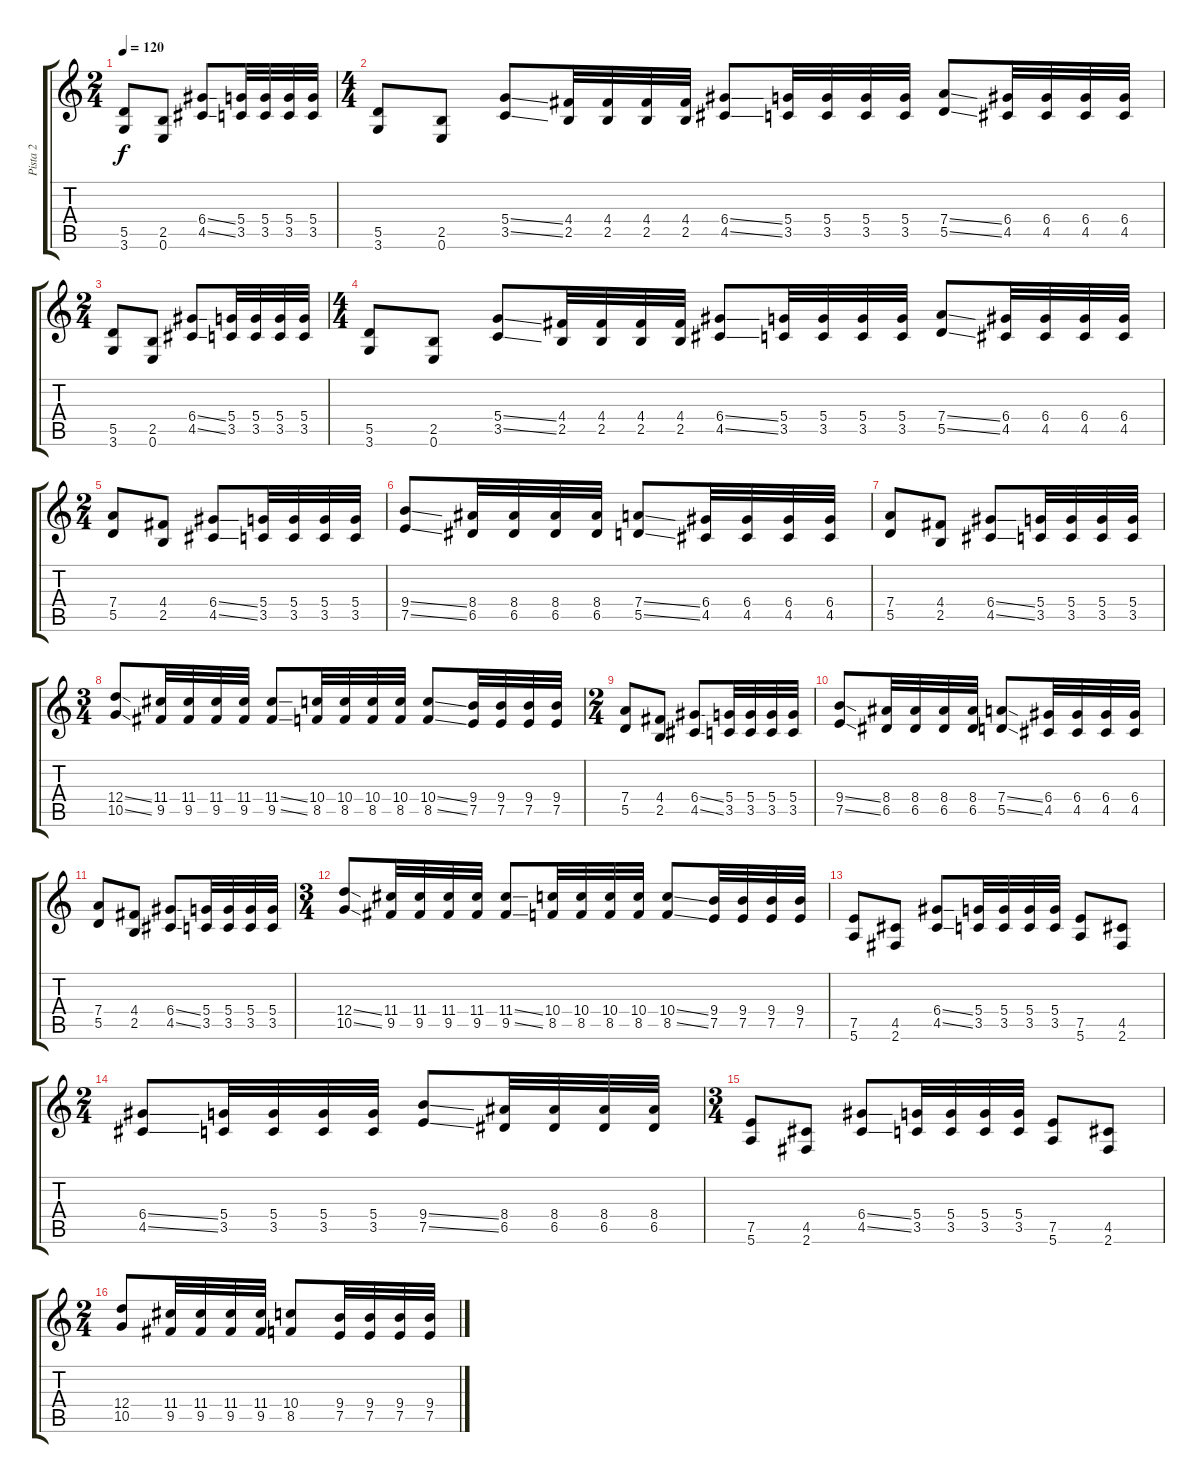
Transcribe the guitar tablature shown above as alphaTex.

\track ("Pista 2" "Pista 2") {instrument distortionguitar}
\staff {score tabs}
\tuning (E4 B3 G3 D3 A2 E2) {hide}
\ts (2 4)
\tempo 120
\clef g2
\ks c
(5.5 3.6).8{dy f} (2.5 0.6).8 (6.4{ss} 4.5{ss}).8 (5.4 3.5).32 (5.4 3.5).32 (5.4 3.5).32 (5.4 3.5).32 |
\ts (4 4)
(5.5 3.6).8 (2.5 0.6).8 (5.4{ss} 3.5{ss}).8 (4.4 2.5).32 (4.4 2.5).32 (4.4 2.5).32 (4.4 2.5).32 (6.4{ss} 4.5{ss}).8 (5.4 3.5).32 (5.4 3.5).32 (5.4 3.5).32 (5.4 3.5).32 (7.4{ss} 5.5{ss}).8 (6.4 4.5).32 (6.4 4.5).32 (6.4 4.5).32 (6.4 4.5).32 |
\ts (2 4)
(5.5 3.6).8 (2.5 0.6).8 (6.4{ss} 4.5{ss}).8 (5.4 3.5).32 (5.4 3.5).32 (5.4 3.5).32 (5.4 3.5).32 |
\ts (4 4)
(5.5 3.6).8 (2.5 0.6).8 (5.4{ss} 3.5{ss}).8 (4.4 2.5).32 (4.4 2.5).32 (4.4 2.5).32 (4.4 2.5).32 (6.4{ss} 4.5{ss}).8 (5.4 3.5).32 (5.4 3.5).32 (5.4 3.5).32 (5.4 3.5).32 (7.4{ss} 5.5{ss}).8 (6.4 4.5).32 (6.4 4.5).32 (6.4 4.5).32 (6.4 4.5).32 |
\ts (2 4)
(7.4 5.5).8 (4.4 2.5).8 (6.4{ss} 4.5{ss}).8 (5.4 3.5).32 (5.4 3.5).32 (5.4 3.5).32 (5.4 3.5).32 |
(9.4{ss} 7.5{ss}).8 (8.4 6.5).32 (8.4 6.5).32 (8.4 6.5).32 (8.4 6.5).32 (7.4{ss} 5.5{ss}).8 (6.4 4.5).32 (6.4 4.5).32 (6.4 4.5).32 (6.4 4.5).32 |
(7.4 5.5).8 (4.4 2.5).8 (6.4{ss} 4.5{ss}).8 (5.4 3.5).32 (5.4 3.5).32 (5.4 3.5).32 (5.4 3.5).32 |
\ts (3 4)
(12.4{ss} 10.5{ss}).8 (11.4 9.5).32 (11.4 9.5).32 (11.4 9.5).32 (11.4 9.5).32 (11.4{ss} 9.5{ss}).8 (10.4 8.5).32 (10.4 8.5).32 (10.4 8.5).32 (10.4 8.5).32 (10.4{ss} 8.5{ss}).8 (9.4 7.5).32 (9.4 7.5).32 (9.4 7.5).32 (9.4 7.5).32 |
\ts (2 4)
(7.4 5.5).8 (4.4 2.5).8 (6.4{ss} 4.5{ss}).8 (5.4 3.5).32 (5.4 3.5).32 (5.4 3.5).32 (5.4 3.5).32 |
(9.4{ss} 7.5{ss}).8 (8.4 6.5).32 (8.4 6.5).32 (8.4 6.5).32 (8.4 6.5).32 (7.4{ss} 5.5{ss}).8 (6.4 4.5).32 (6.4 4.5).32 (6.4 4.5).32 (6.4 4.5).32 |
(7.4 5.5).8 (4.4 2.5).8 (6.4{ss} 4.5{ss}).8 (5.4 3.5).32 (5.4 3.5).32 (5.4 3.5).32 (5.4 3.5).32 |
\ts (3 4)
(12.4{ss} 10.5{ss}).8 (11.4 9.5).32 (11.4 9.5).32 (11.4 9.5).32 (11.4 9.5).32 (11.4{ss} 9.5{ss}).8 (10.4 8.5).32 (10.4 8.5).32 (10.4 8.5).32 (10.4 8.5).32 (10.4{ss} 8.5{ss}).8 (9.4 7.5).32 (9.4 7.5).32 (9.4 7.5).32 (9.4 7.5).32 |
(7.5 5.6).8 (4.5 2.6).8 (6.4{ss} 4.5{ss}).8 (5.4 3.5).32 (5.4 3.5).32 (5.4 3.5).32 (5.4 3.5).32 (7.5 5.6).8 (4.5 2.6).8 |
\ts (2 4)
(6.4{ss} 4.5{ss}).8 (5.4 3.5).32 (5.4 3.5).32 (5.4 3.5).32 (5.4 3.5).32 (9.4{ss} 7.5{ss}).8 (8.4 6.5).32 (8.4 6.5).32 (8.4 6.5).32 (8.4 6.5).32 |
\ts (3 4)
(7.5 5.6).8 (4.5 2.6).8 (6.4{ss} 4.5{ss}).8 (5.4 3.5).32 (5.4 3.5).32 (5.4 3.5).32 (5.4 3.5).32 (7.5 5.6).8 (4.5 2.6).8 |
\ts (2 4)
(12.4 10.5).8 (11.4 9.5).32 (11.4 9.5).32 (11.4 9.5).32 (11.4 9.5).32 (10.4 8.5).8 (9.4 7.5).32 (9.4 7.5).32 (9.4 7.5).32 (9.4 7.5).32
